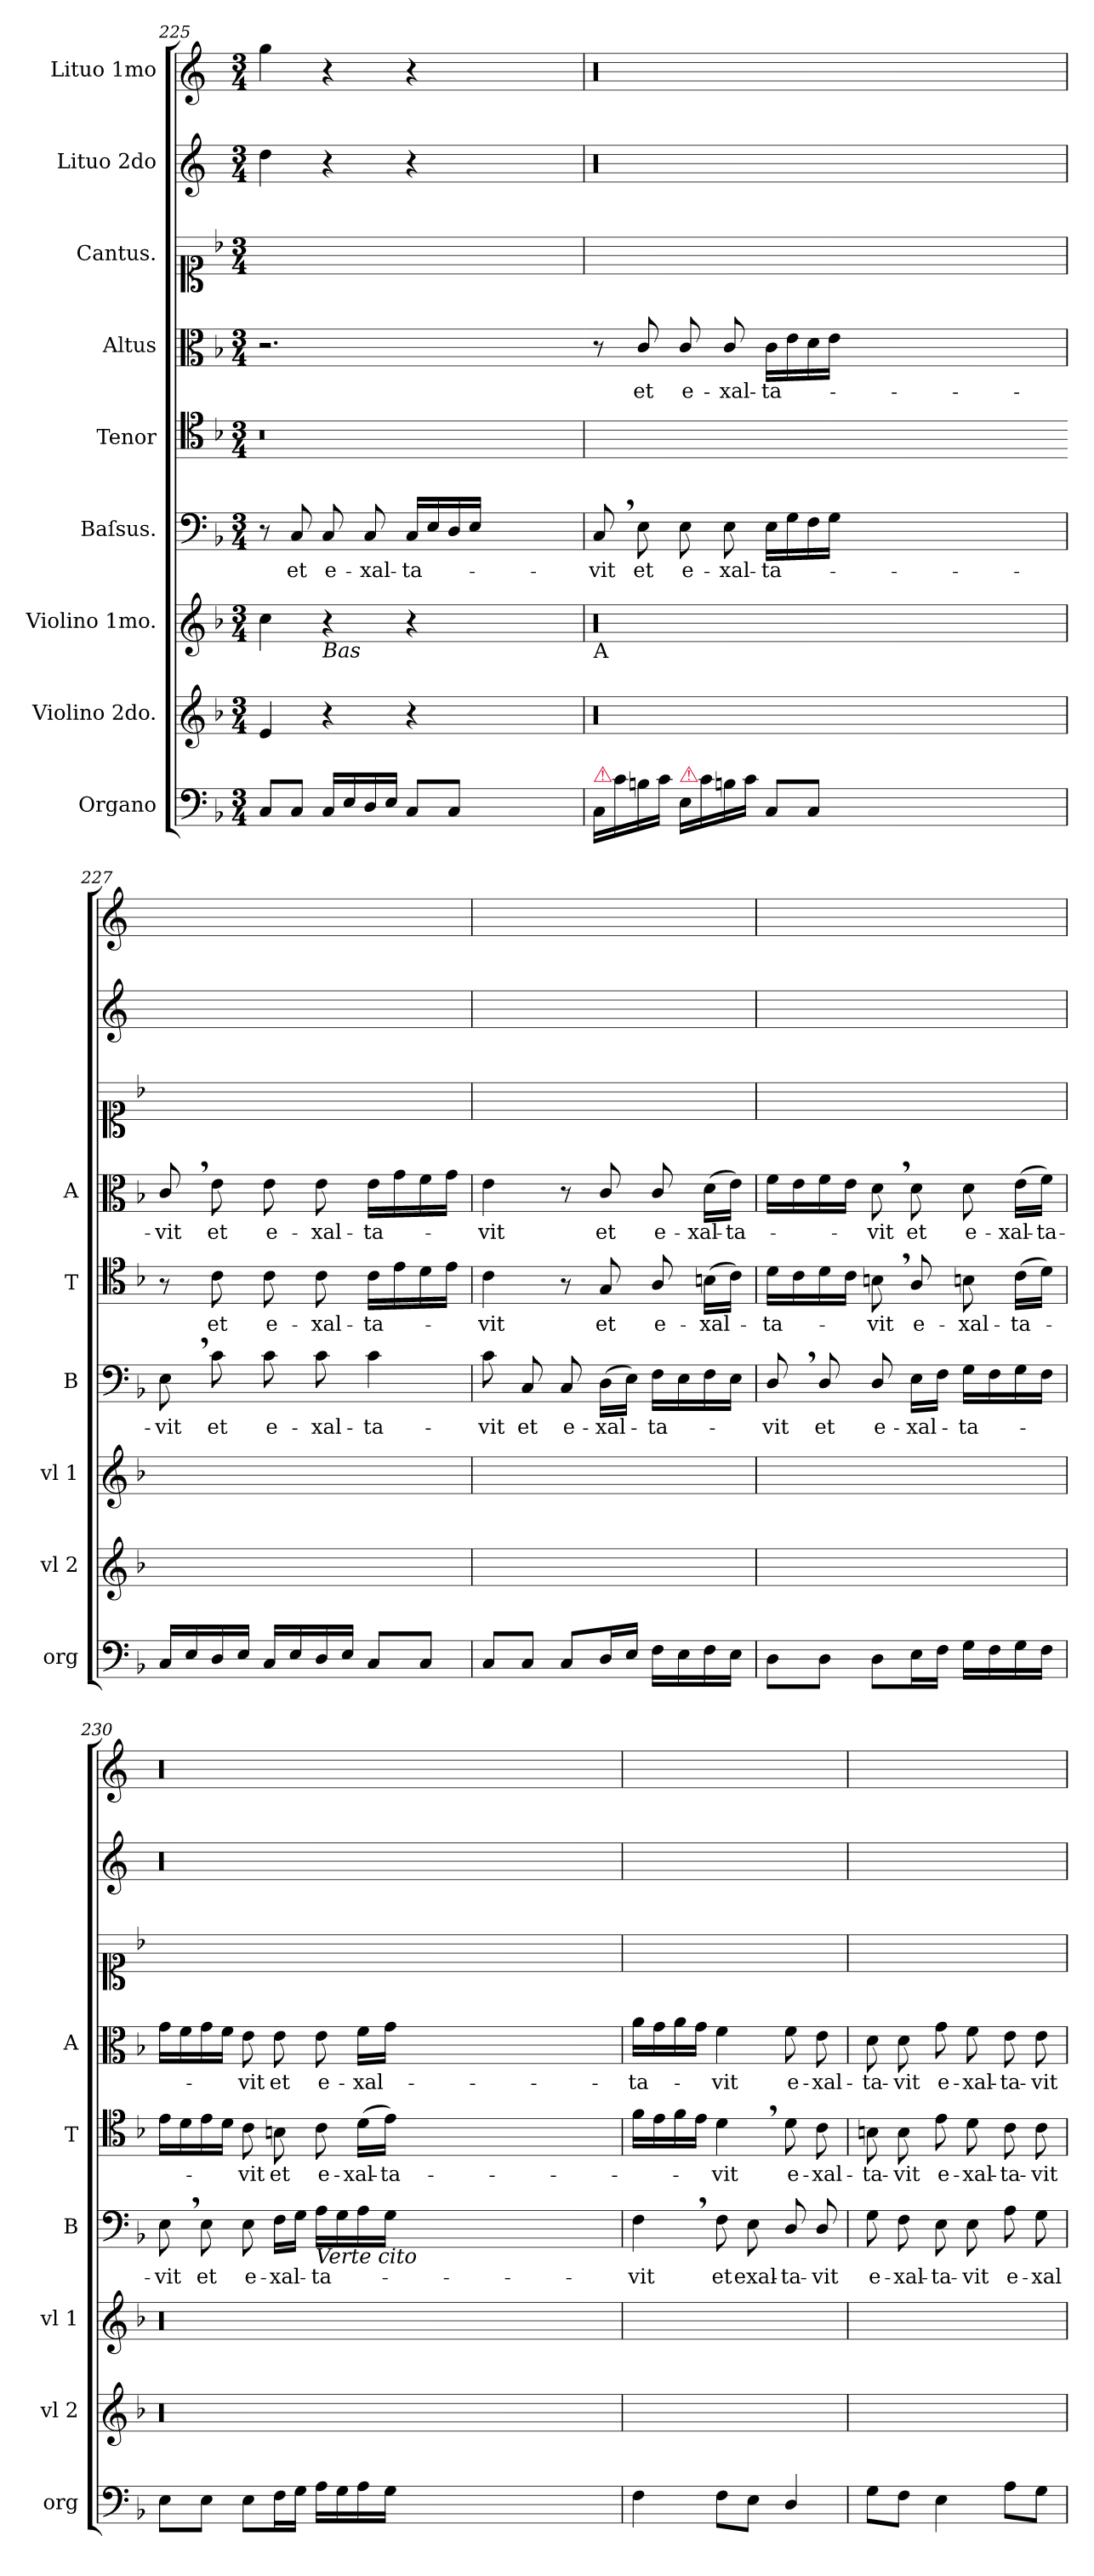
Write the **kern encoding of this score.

**kern	**kern	**kern	**kern	**text	**kern	**text	**kern	**text	**kern	**kern	**kern
*part9	*part8	*part7	*part6	*part6	*part5	*part5	*part4	*part4	*part3	*part2	*part1
*staff9	*staff8	*staff7	*staff6	*staff6	*staff5	*staff5	*staff4	*staff4	*staff3	*staff2	*staff1
*I"Organo	*I"Violino 2do.	*I"Violino 1mo.	*I"Baſsus.	*	*I"Tenor	*	*I"Altus	*	*I"Cantus.	*I"Lituo 2do	*I"Lituo 1mo
*I'org	*I'vl 2	*I'vl 1	*I'B	*	*I'T	*	*I'A	*	*	*	*
*clefF4	*clefG2	*clefG2	*clefF4	*	*clefC4	*	*clefC3	*	*clefC1	*clefG2	*clefG2
*	*	*	*	*	*	*	*	*	*	*ITrd-3c-5	*ITrd-3c-5
*k[b-]	*k[b-]	*k[b-]	*k[b-]	*	*k[b-]	*	*k[b-]	*	*k[b-]	*k[b-]	*k[b-]
*M3/4	*M3/4	*M3/4	*M3/4	*	*M3/4	*	*M3/4	*	*M3/4	*M3/4	*M3/4
=225	=225	=225	=225	=225	=225	=225	=225	=225	=225	=225	=225
!	!	!	!	!	!LO:N:vis=0	!	!	!	!	!	!
8C/L	4e/	4cc\	8r	.	1.r	.	2.r	.	2.ryy	4gg\	4ccc\
8C/J	.	.	8C/	et	.	.	.	.	.	.	.
!	!	!LO:TX:b:i:t=Bas	!	!	!	!	!	!	!	!	!
16C/LL	4r	4r	8C/	e-	.	.	.	.	.	4r	4r
16E/	.	.	.	.	.	.	.	.	.	.	.
16D/	.	.	8C/	-xal-	.	.	.	.	.	.	.
16E/JJ	.	.	.	.	.	.	.	.	.	.	.
8C/L	4r	4r	16C/LL	-ta-	.	.	.	.	.	4r	4r
.	.	.	16E/	.	.	.	.	.	.	.	.
8C/J	.	.	16D/	.	.	.	.	.	.	.	.
.	.	.	16E/JJ	.	.	.	.	.	.	.	.
2.ryy	2.ryy	2.ryy	2.ryy	.	.	.	2.ryy	.	2.ryy	2.ryy	2.ryy
=226	=226	=226	=226	=226	=226	=226	=226-	=226	=226	=226	=226
!	!	!LO:TX:b:t=A	!	!	!	!	!	!	!	!	!
!LO:TX:a:color=crimson:t=⚠	!	!	!	!	!	!	!	!	!	!	!
!	!LO:N:vis=00	!LO:N:vis=00	!	!	!	!	!	!	!	!LO:N:vis=00	!LO:N:vis=00
16C/LL	0.r	0.r	8C,/	-vit	0.ryy	.	8r	.	2.ryy	0.r	0.r
16c\	.	.	.	.	.	.	.	.	.	.	.
16Bn\	.	.	8E\	et	.	.	8c/	et	.	.	.
16c\JJ	.	.	.	.	.	.	.	.	.	.	.
!LO:TX:a:color=crimson:t=⚠	!	!	!	!	!	!	!	!	!	!	!
16E/LL	.	.	8E\	e-	.	.	8c/	e-	.	.	.
16c\	.	.	.	.	.	.	.	.	.	.	.
16Bn\	.	.	8E\	-xal-	.	.	8c/	-xal-	.	.	.
16c\JJ	.	.	.	.	.	.	.	.	.	.	.
8C/L	.	.	16E\LL	-ta-	.	.	16c\LL	-ta-	.	.	.
.	.	.	16G\	.	.	.	16e\	.	.	.	.
8C/J	.	.	16F\	.	.	.	16d\	.	.	.	.
.	.	.	16G\JJ	.	.	.	16e\JJ	.	.	.	.
0ryy	.	.	0ryy	.	.	.	0ryy	.	0ryy	.	.
4ryy	.	.	4ryy	.	.	.	4ryy	.	4ryy	.	.
=227	=227	=227	=227	=227	=227-	=227	=227	=227	=227	=227	=227
16C/LL	2.ryy	2.ryy	8E,\	-vit	8r	.	8c,/	-vit	2.ryy	2.ryy	2.ryy
16E/	.	.	.	.	.	.	.	.	.	.	.
16D/	.	.	8c\	et	8c\	et	8e\	et	.	.	.
16E/JJ	.	.	.	.	.	.	.	.	.	.	.
16C/LL	.	.	8c\	e-	8c\	e-	8e\	e-	.	.	.
16E/	.	.	.	.	.	.	.	.	.	.	.
16D/	.	.	8c\	-xal-	8c\	-xal-	8e\	-xal-	.	.	.
16E/JJ	.	.	.	.	.	.	.	.	.	.	.
8C/L	.	.	4c\	-ta-	16c\LL	-ta-	16e\LL	-ta-	.	.	.
.	.	.	.	.	16e\	.	16g\	.	.	.	.
8C/J	.	.	.	.	16d\	.	16f\	.	.	.	.
.	.	.	.	.	16e\JJ	.	16g\JJ	.	.	.	.
=228	=228	=228	=228	=228	=228	=228	=228	=228	=228	=228	=228
8C/L	2.ryy	2.ryy	8c\	-vit	4c\	-vit	4e\	-vit	2.ryy	2.ryy	2.ryy
8C/J	.	.	8C/	et	.	.	.	.	.	.	.
8C/L	.	.	8C/	e-	8r	.	8r	.	.	.	.
16D/L	.	.	(>16D\LL	-xal-	8G/	et	8c/	et	.	.	.
16E/JJ	.	.	16E\JJ)	.	.	.	.	.	.	.	.
16F\LL	.	.	16F\LL	-ta-	8A/	e-	8c/	e-	.	.	.
16E\	.	.	16E\	.	.	.	.	.	.	.	.
16F\	.	.	16F\	.	(>16Bn\LL	-xal-	(>16d\LL	-xal-	.	.	.
16E\JJ	.	.	16E\JJ	.	16c\JJ)	.	16e\JJ)	-ta-	.	.	.
=229	=229	=229	=229	=229	=229	=229	=229	=229	=229	=229	=229
8D\L	2.ryy	2.ryy	8D,/	-vit	16d\LL	-ta-	16f\LL	.	2.ryy	2.ryy	2.ryy
.	.	.	.	.	16c\	.	16e\	.	.	.	.
8D\J	.	.	8D/	et	16d\	.	16f\	.	.	.	.
.	.	.	.	.	16c\JJ	.	16e\JJ	.	.	.	.
8D\L	.	.	8D/	e-	8Bn,\	-vit	8d,\	-vit	.	.	.
16E\L	.	.	16E\LL	-xal-	8A/	e-	8d\	et	.	.	.
16F\JJ	.	.	16F\JJ	.	.	.	.	.	.	.	.
16G\LL	.	.	16G\LL	-ta-	8Bn\	-xal-	8d\	e-	.	.	.
16F\	.	.	16F\	.	.	.	.	.	.	.	.
16G\	.	.	16G\	.	(>16c\LL	-ta-	(>16e\LL	-xal-	.	.	.
16F\JJ	.	.	16F\JJ	.	16d\JJ)	.	16f\JJ)	-ta-	.	.	.
=230	=230	=230	=230	=230	=230	=230	=230	=230	=230	=230	=230
!	!LO:N:vis=00	!LO:N:vis=00	!	!	!	!	!	!	!	!LO:N:vis=00	!LO:N:vis=00
8E\L	0.r	0.r	8E,\	-vit	16e\LL	.	16g\LL	.	2.ryy	0.r	0.r
.	.	.	.	.	16d\	.	16f\	.	.	.	.
8E\J	.	.	8E\	et	16e\	.	16g\	.	.	.	.
.	.	.	.	.	16d\JJ	.	16f\JJ	.	.	.	.
8E\L	.	.	8E\	e-	8c\	-vit	8e\	-vit	.	.	.
16F\L	.	.	16F\LL	-xal-	8Bn\	et	8e\	et	.	.	.
16G\JJ	.	.	16G\JJ	.	.	.	.	.	.	.	.
!	!	!	!LO:TX:b:i:t=Verte cito	!	!	!	!	!	!	!	!
16A\LL	.	.	16A\LL	-ta-	8c\	e-	8e\	e-	.	.	.
16G\	.	.	16G\	.	.	.	.	.	.	.	.
16A\	.	.	16A\	.	(>16d\LL	-xal-	16f\LL	-xal-	.	.	.
16G\JJ	.	.	16G\JJ	.	16e\JJ)	-ta-	16g\JJ	.	.	.	.
0ryy	.	.	0ryy	.	0ryy	.	0ryy	.	0ryy	.	.
4ryy	.	.	4ryy	.	4ryy	.	4ryy	.	4ryy	.	.
=231	=231	=231	=231	=231	=231	=231	=231	=231	=231	=231	=231
4F\	2.ryy	2.ryy	4F,\	-vit	16f\LL	.	16a\LL	-ta-	2.ryy	2.ryy	2.ryy
.	.	.	.	.	16e\	.	16g\	.	.	.	.
.	.	.	.	.	16f\	.	16a\	.	.	.	.
.	.	.	.	.	16e\JJ	.	16g\JJ	.	.	.	.
8F\L	.	.	8F\	et	4d,\	-vit	4f\	-vit	.	.	.
8E\J	.	.	8E\	exal-	.	.	.	.	.	.	.
4D/	.	.	8D/	-ta-	8d\	e-	8f\	e-	.	.	.
.	.	.	8D/	-vit	8c\	-xal-	8e\	-xal-	.	.	.
=232	=232	=232	=232	=232	=232	=232	=232	=232	=232	=232	=232
!	!	!	!	!LO:LY:i	!	!	!	!	!	!	!
8G\L	2.ryy	2.ryy	8G\	e-	8Bn\	-ta-	8d\	-ta-	2.ryy	2.ryy	2.ryy
!	!	!	!	!LO:LY:i	!	!	!	!	!	!	!
8F\J	.	.	8F\	-xal-	8B\	-vit	8d\	-vit	.	.	.
!	!	!	!	!LO:LY:i	!	!	!	!LO:LY:i	!	!	!
4E\	.	.	8E\	-ta-	8e\	e-	8g\	e-	.	.	.
!	!	!	!	!LO:LY:i	!	!	!	!LO:LY:i	!	!	!
.	.	.	8E\	-vit	8d\	-xal-	8f\	-xal-	.	.	.
!	!	!	!	!	!	!	!	!LO:LY:i	!	!	!
8A\L	.	.	8A\	e-	8c\	-ta-	8e\	-ta-	.	.	.
!	!	!	!	!	!	!	!	!LO:LY:i	!	!	!
8G\J	.	.	8G\	-xal-	8c\	-vit	8e\	-vit	.	.	.
=	=	=	=	=	=	=	=	=	=	=	=
*-	*-	*-	*-	*-	*-	*-	*-	*-	*-	*-	*-
